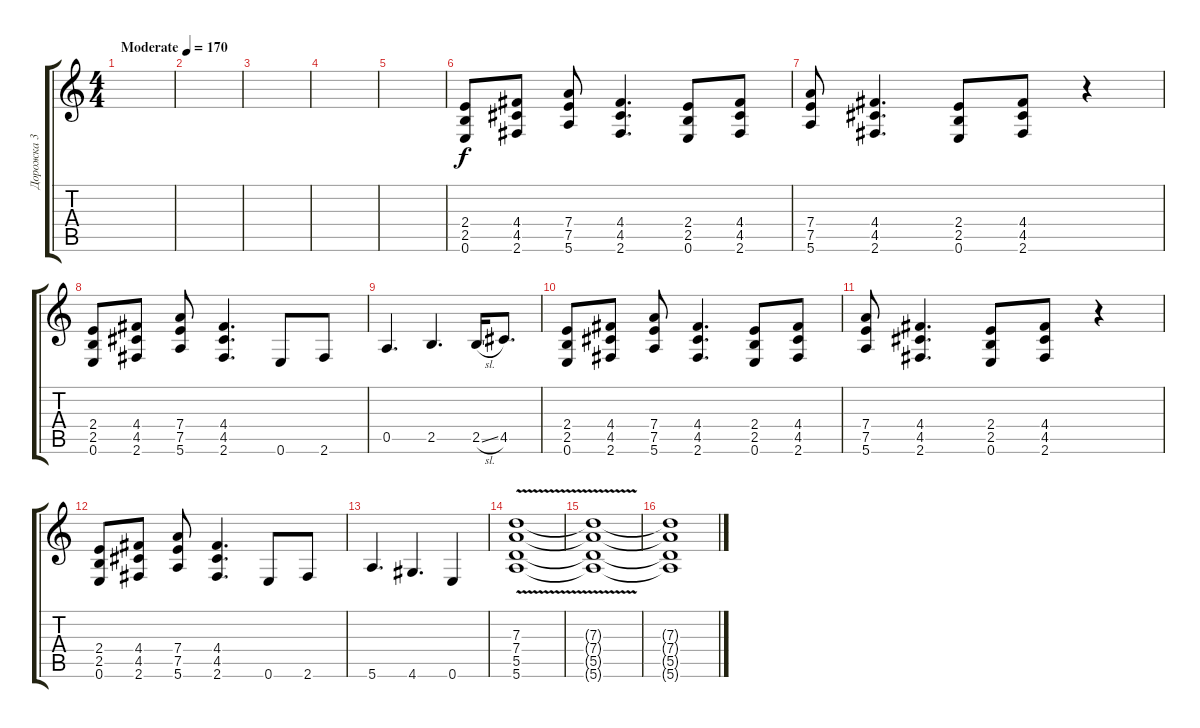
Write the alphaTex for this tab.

\track ("Дорожка 3" "Дорожка 3") {instrument overdrivenguitar}
\staff {score tabs}
\tuning (E4 B3 G3 D3 A2 E2) {hide}
\ts (4 4)
\tempo (170 "Moderate")
\clef g2
\ks c
|
|
|
|
|
(2.4 2.5 0.6).8 (4.4 4.5 2.6).8 (7.4 7.5 5.6).8 (4.4 4.5 2.6).4{d} (2.4 2.5 0.6).8 (4.4 4.5 2.6).8 |
(7.4 7.5 5.6).8 (4.4 4.5 2.6).4{d} (2.4 2.5 0.6).8 (4.4 4.5 2.6).8 r.4 |
(2.4 2.5 0.6).8 (4.4 4.5 2.6).8 (7.4 7.5 5.6).8 (4.4 4.5 2.6).4{d} 0.6.8 2.6.8 |
0.5.4{d} 2.5.4{d} 2.5{sl}.16 4.5.8{d} |
(2.4 2.5 0.6).8 (4.4 4.5 2.6).8 (7.4 7.5 5.6).8 (4.4 4.5 2.6).4{d} (2.4 2.5 0.6).8 (4.4 4.5 2.6).8 |
(7.4 7.5 5.6).8 (4.4 4.5 2.6).4{d} (2.4 2.5 0.6).8 (4.4 4.5 2.6).8 r.4 |
(2.4 2.5 0.6).8 (4.4 4.5 2.6).8 (7.4 7.5 5.6).8 (4.4 4.5 2.6).4{d} 0.6.8 2.6.8 |
5.6.4{d} 4.6.4{d} 0.6.4 |
(7.3{v} 7.4{v} 5.5{v} 5.6{v}).1 |
(7.3{t} 7.4{t} 5.5{t} 5.6{t}).1 |
(7.3{t} 7.4{t} 5.5{t} 5.6{t}).1
